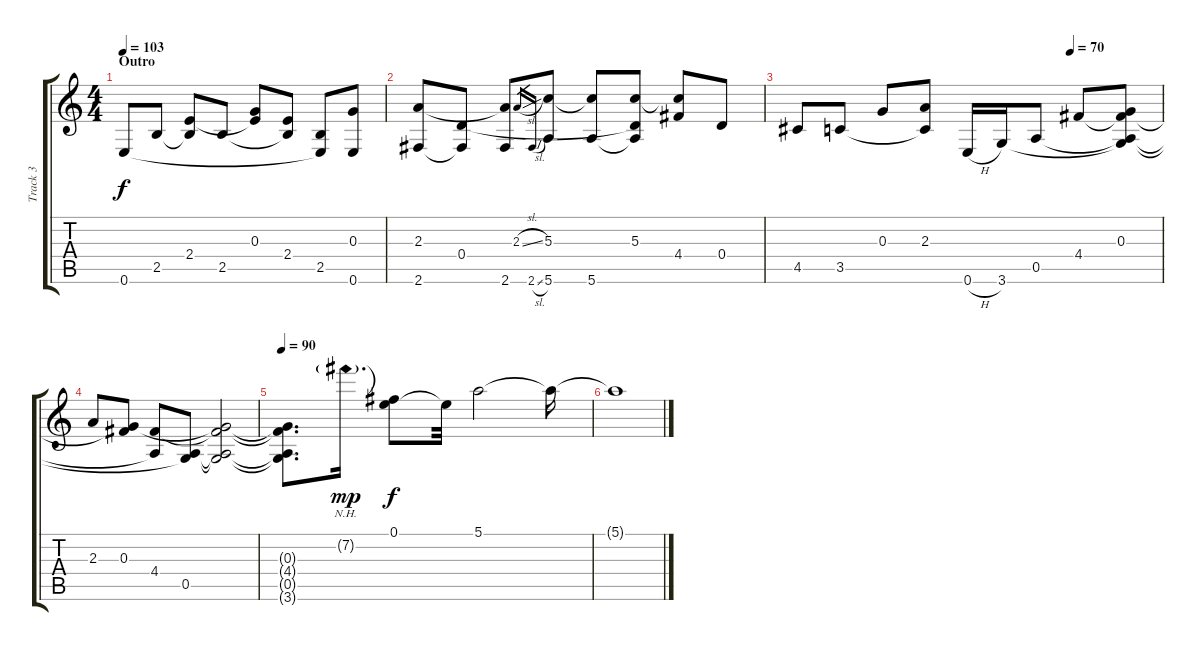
\track ("Track 3" "Track 3") {instrument acousticguitarsteel}
\staff {score tabs}
\tuning (E4 B3 G3 D3 A2 E2) {hide}
\ts (4 4)
\section ("" "Outro")
\tempo 103
\clef g2
\ks c
0.6.8{dy f instrument acousticguitarsteel} 2.5.8 (2.4 2.5{t}).8 2.5.8 (0.3 2.4{t}).8 (2.4 2.5{t}).8 (2.5 0.6{t}).8 (0.3 0.6).8 |
(2.3 2.6).8 (0.4 2.6{t}).8 (2.3{t} 2.6).8 2.3{sl}.16{gr} 2.6{sl}.16{gr} (5.3 5.6).8 (5.3{t} 5.6).8 (5.3 0.4{t} 5.6{t}).8 (5.3{t} 4.4).8 0.4.8 |
\tempo (70 0.75)
4.5.8 3.5.8 0.3.8 (2.3 3.5{t}).8 0.6{h}.16 3.6.16 0.5.8 4.4.8 (0.3 4.4{t} 0.5{t} 3.6{t}).8 |
2.3.8 (0.3 4.4{t}).8 (4.4 0.5{t}).8 (0.5 3.6{t}).8 (0.3{t} 4.4{t} 0.5{t} 3.6{t}).2 |
\tempo 90
(0.3{t} 4.4{t} 0.5{t} 3.6{t}).8{d} 7.2{nh g}.16{d dy mp} (0.1 7.2{t}).8{dy f} 0.1{t}.32 5.1.2 5.1{t}.16 |
5.1{t}.1
